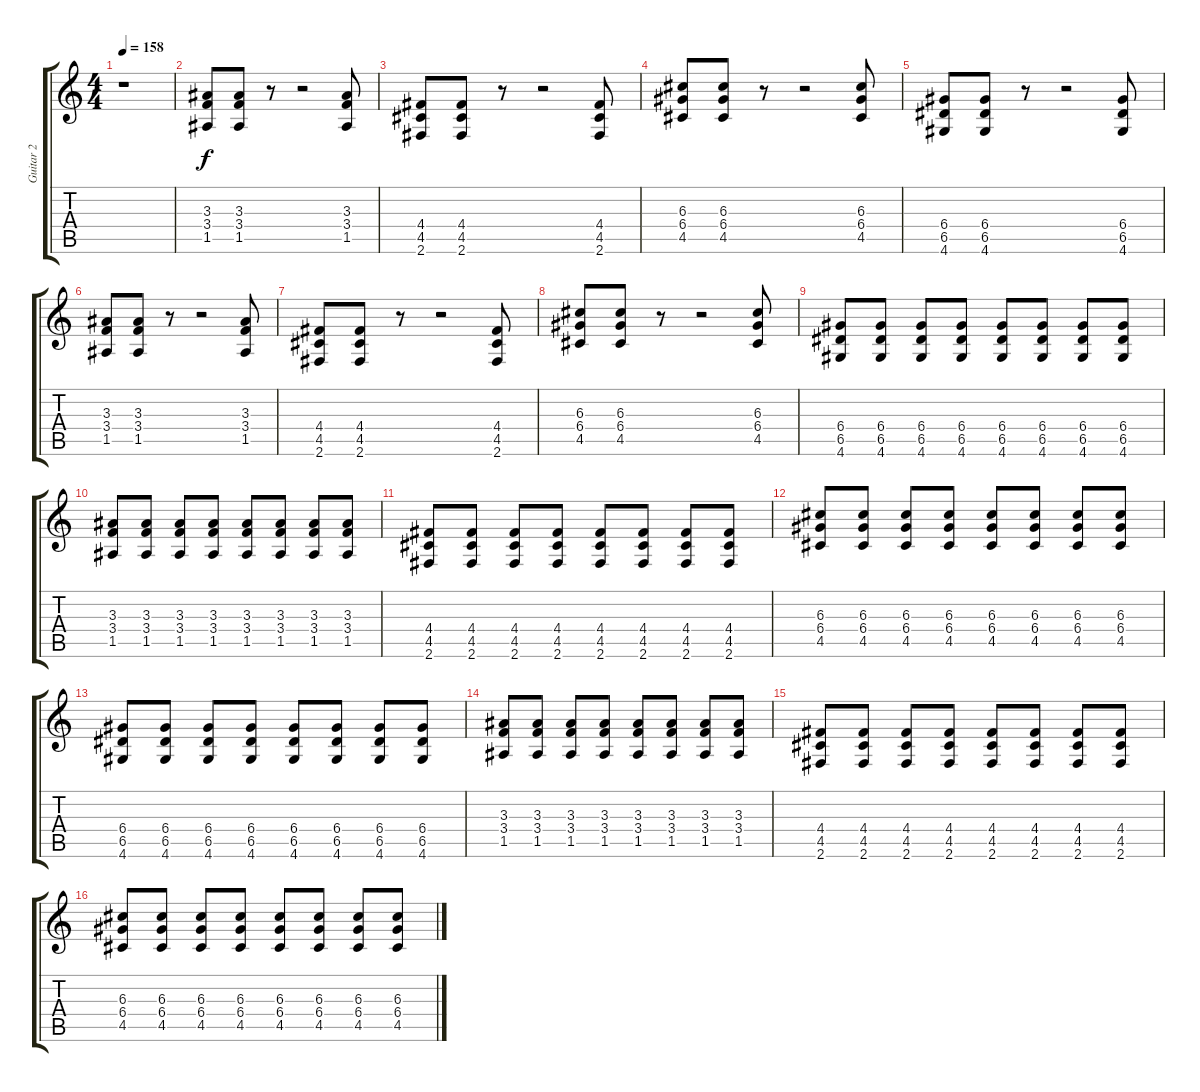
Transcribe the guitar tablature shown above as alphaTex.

\track ("Guitar 2" "Guitar 2") {instrument distortionguitar}
\staff {score tabs}
\tuning (E4 B3 G3 D3 A2 E2) {hide}
\ts (4 4)
\tempo 158
\clef g2
\ks c
r.1{dy f instrument distortionguitar} |
(3.3 3.4 1.5).8 (3.3 3.4 1.5).8 r.8 r.2 (3.3 3.4 1.5).8 |
(4.4 4.5 2.6).8 (4.4 4.5 2.6).8 r.8 r.2 (4.4 4.5 2.6).8 |
(6.3 6.4 4.5).8 (6.3 6.4 4.5).8 r.8 r.2 (6.3 6.4 4.5).8 |
(6.4 6.5 4.6).8 (6.4 6.5 4.6).8 r.8 r.2 (6.4 6.5 4.6).8 |
(3.3 3.4 1.5).8 (3.3 3.4 1.5).8 r.8 r.2 (3.3 3.4 1.5).8 |
(4.4 4.5 2.6).8 (4.4 4.5 2.6).8 r.8 r.2 (4.4 4.5 2.6).8 |
(6.3 6.4 4.5).8 (6.3 6.4 4.5).8 r.8 r.2 (6.3 6.4 4.5).8 |
(6.4 6.5 4.6).8 (6.4 6.5 4.6).8 (6.4 6.5 4.6).8 (6.4 6.5 4.6).8 (6.4 6.5 4.6).8 (6.4 6.5 4.6).8 (6.4 6.5 4.6).8 (6.4 6.5 4.6).8 |
(3.3 3.4 1.5).8 (3.3 3.4 1.5).8 (3.3 3.4 1.5).8 (3.3 3.4 1.5).8 (3.3 3.4 1.5).8 (3.3 3.4 1.5).8 (3.3 3.4 1.5).8 (3.3 3.4 1.5).8 |
(4.4 4.5 2.6).8 (4.4 4.5 2.6).8 (4.4 4.5 2.6).8 (4.4 4.5 2.6).8 (4.4 4.5 2.6).8 (4.4 4.5 2.6).8 (4.4 4.5 2.6).8 (4.4 4.5 2.6).8 |
(6.3 6.4 4.5).8 (6.3 6.4 4.5).8 (6.3 6.4 4.5).8 (6.3 6.4 4.5).8 (6.3 6.4 4.5).8 (6.3 6.4 4.5).8 (6.3 6.4 4.5).8 (6.3 6.4 4.5).8 |
(6.4 6.5 4.6).8 (6.4 6.5 4.6).8 (6.4 6.5 4.6).8 (6.4 6.5 4.6).8 (6.4 6.5 4.6).8 (6.4 6.5 4.6).8 (6.4 6.5 4.6).8 (6.4 6.5 4.6).8 |
(3.3 3.4 1.5).8 (3.3 3.4 1.5).8 (3.3 3.4 1.5).8 (3.3 3.4 1.5).8 (3.3 3.4 1.5).8 (3.3 3.4 1.5).8 (3.3 3.4 1.5).8 (3.3 3.4 1.5).8 |
(4.4 4.5 2.6).8 (4.4 4.5 2.6).8 (4.4 4.5 2.6).8 (4.4 4.5 2.6).8 (4.4 4.5 2.6).8 (4.4 4.5 2.6).8 (4.4 4.5 2.6).8 (4.4 4.5 2.6).8 |
(6.3 6.4 4.5).8 (6.3 6.4 4.5).8 (6.3 6.4 4.5).8 (6.3 6.4 4.5).8 (6.3 6.4 4.5).8 (6.3 6.4 4.5).8 (6.3 6.4 4.5).8 (6.3 6.4 4.5).8
